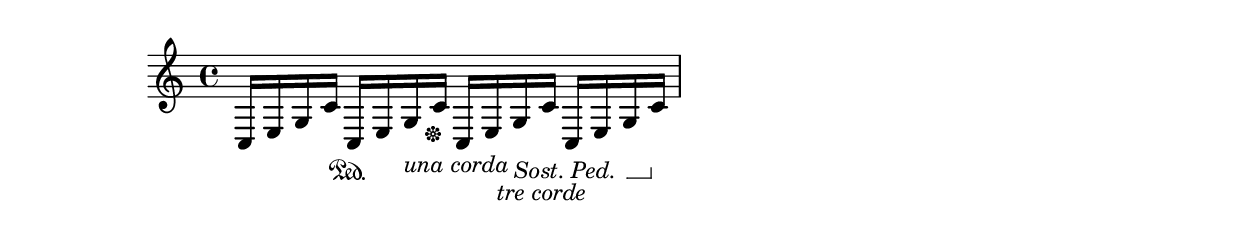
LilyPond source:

\header {

  texidoc = "Pedals.  Run @code{timidity -idvvv file.midi |grep Midi}
  to see midi events."

}

\version "2.12.0"

\score {
  \relative {
    {
      { c16 e g c }
      
      { c,16\sustainOn e g c\sustainOff }
      { c,16\unaCorda e g c\treCorde }
      { c,16\sostenutoOn e g c\sostenutoOff }
    }
  }
  \midi {}
  \layout{}
}
